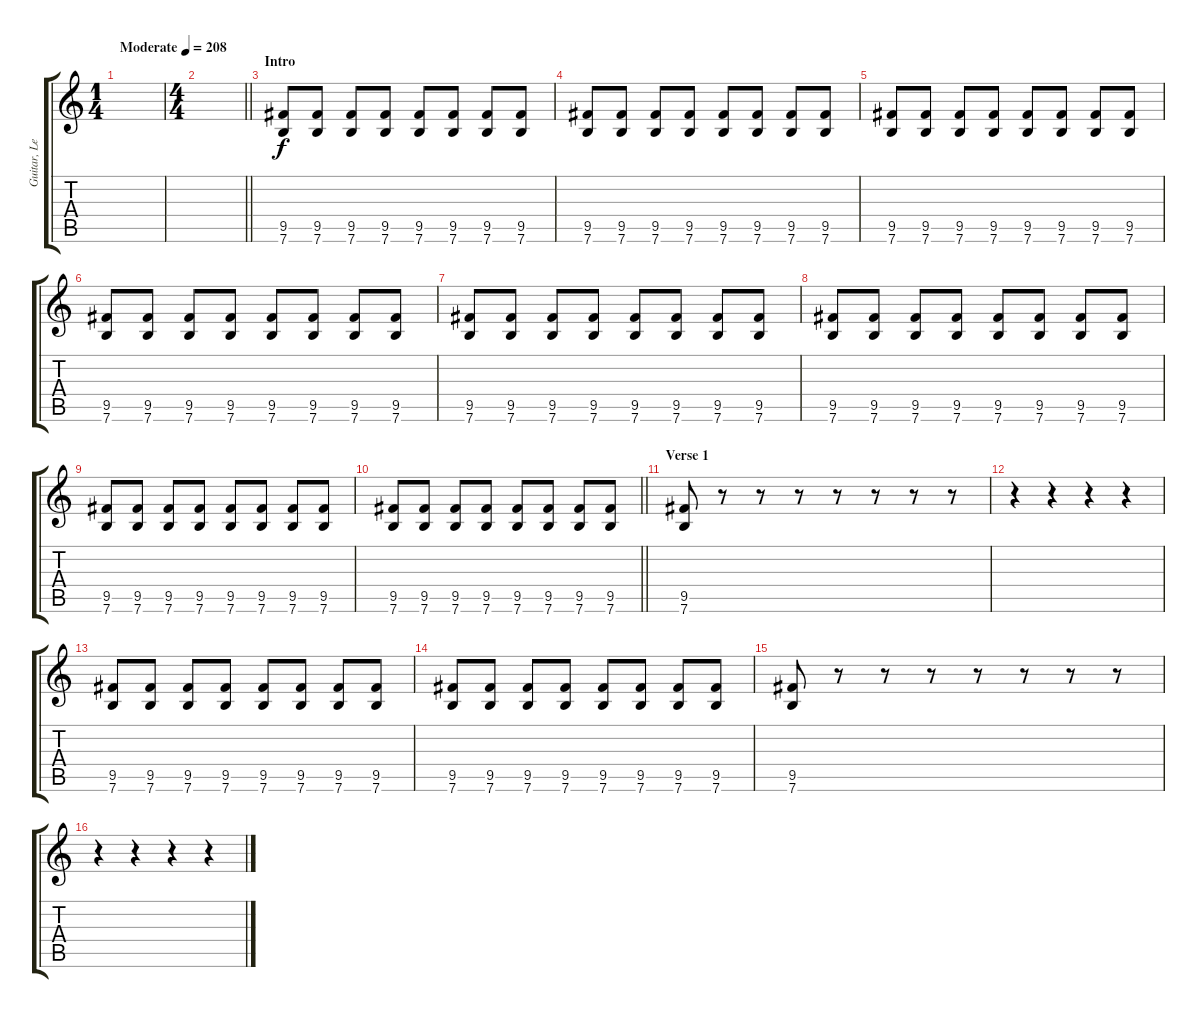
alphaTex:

\track ("Guitar, Lead" "Guitar, Le") {instrument distortionguitar}
\staff {score tabs}
\tuning (E4 B3 G3 D3 A2 E2) {hide}
\ts (1 4)
\tempo (208 "Moderate")
\clef g2
\ks c
|
\ts (4 4)
\barLineRight lightlight
|
\section ("" "Intro")
(9.5 7.6).8 (9.5 7.6).8 (9.5 7.6).8 (9.5 7.6).8 (9.5 7.6).8 (9.5 7.6).8 (9.5 7.6).8 (9.5 7.6).8 |
(9.5 7.6).8 (9.5 7.6).8 (9.5 7.6).8 (9.5 7.6).8 (9.5 7.6).8 (9.5 7.6).8 (9.5 7.6).8 (9.5 7.6).8 |
(9.5 7.6).8 (9.5 7.6).8 (9.5 7.6).8 (9.5 7.6).8 (9.5 7.6).8 (9.5 7.6).8 (9.5 7.6).8 (9.5 7.6).8 |
(9.5 7.6).8 (9.5 7.6).8 (9.5 7.6).8 (9.5 7.6).8 (9.5 7.6).8 (9.5 7.6).8 (9.5 7.6).8 (9.5 7.6).8 |
(9.5 7.6).8 (9.5 7.6).8 (9.5 7.6).8 (9.5 7.6).8 (9.5 7.6).8 (9.5 7.6).8 (9.5 7.6).8 (9.5 7.6).8 |
(9.5 7.6).8 (9.5 7.6).8 (9.5 7.6).8 (9.5 7.6).8 (9.5 7.6).8 (9.5 7.6).8 (9.5 7.6).8 (9.5 7.6).8 |
(9.5 7.6).8 (9.5 7.6).8 (9.5 7.6).8 (9.5 7.6).8 (9.5 7.6).8 (9.5 7.6).8 (9.5 7.6).8 (9.5 7.6).8 |
\barLineRight lightlight
(9.5 7.6).8 (9.5 7.6).8 (9.5 7.6).8 (9.5 7.6).8 (9.5 7.6).8 (9.5 7.6).8 (9.5 7.6).8 (9.5 7.6).8 |
\section ("" "Verse 1")
(9.5 7.6).8 r.8 r.8 r.8 r.8 r.8 r.8 r.8 |
r.4 r.4 r.4 r.4 |
(9.5 7.6).8 (9.5 7.6).8 (9.5 7.6).8 (9.5 7.6).8 (9.5 7.6).8 (9.5 7.6).8 (9.5 7.6).8 (9.5 7.6).8 |
(9.5 7.6).8 (9.5 7.6).8 (9.5 7.6).8 (9.5 7.6).8 (9.5 7.6).8 (9.5 7.6).8 (9.5 7.6).8 (9.5 7.6).8 |
(9.5 7.6).8 r.8 r.8 r.8 r.8 r.8 r.8 r.8 |
r.4 r.4 r.4 r.4
